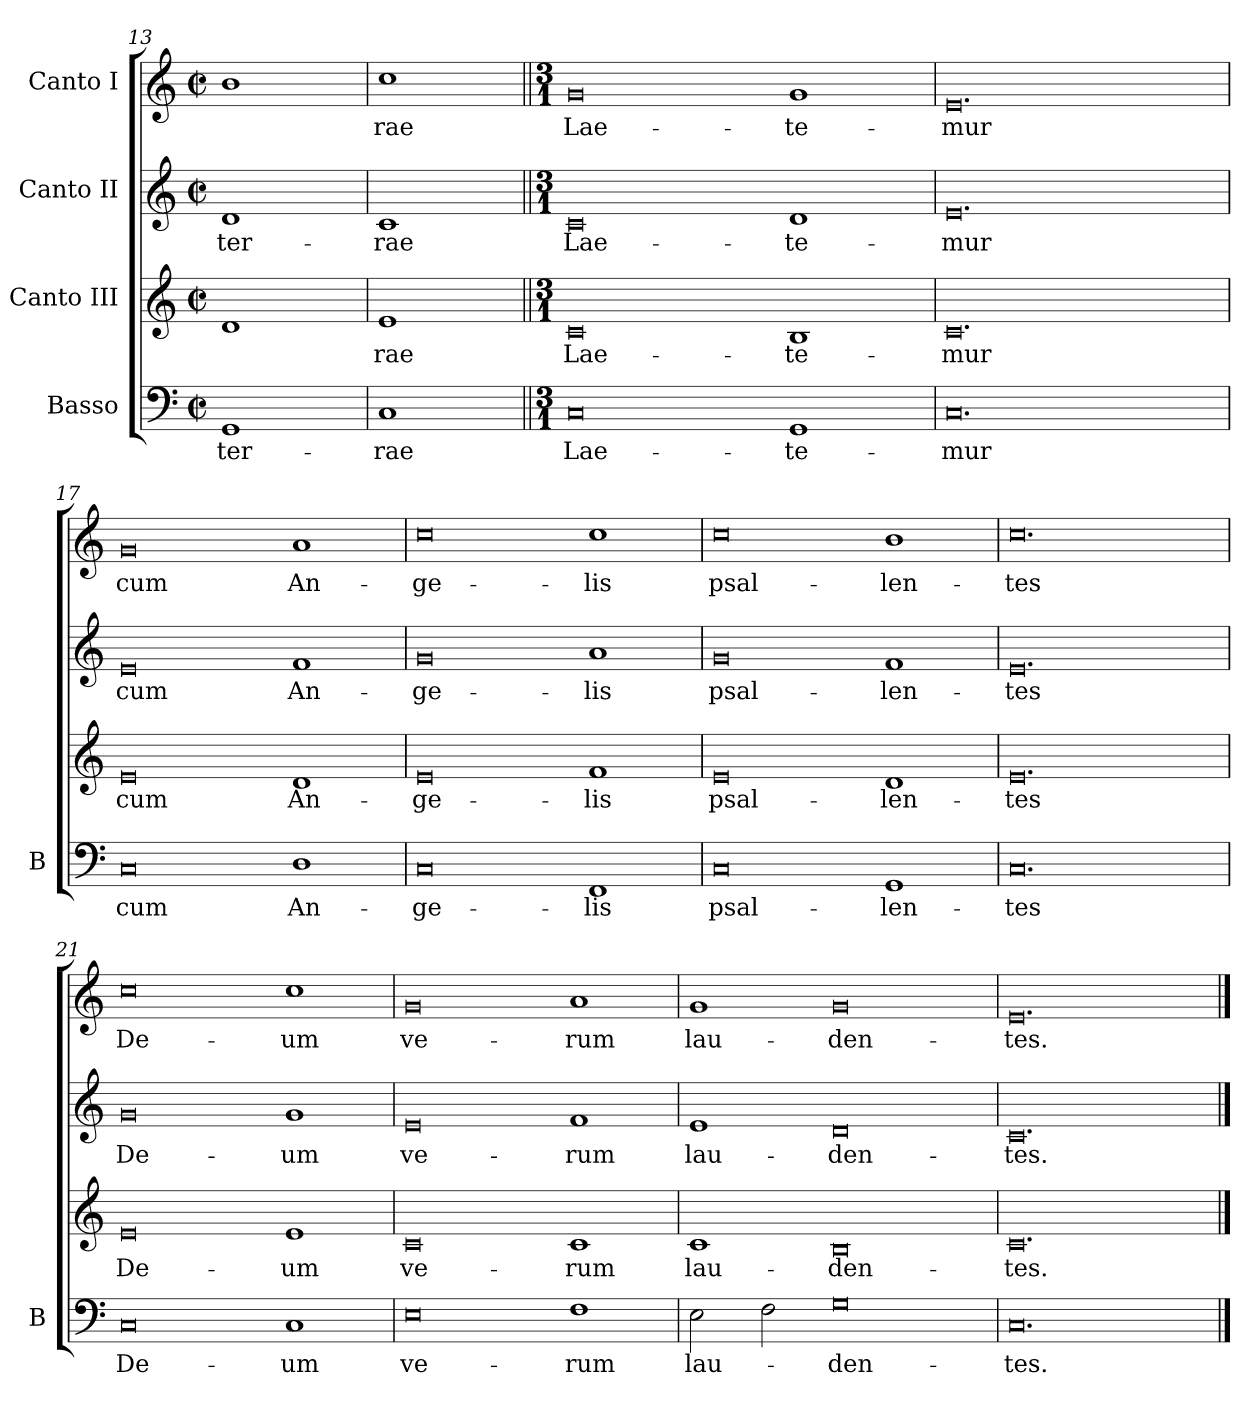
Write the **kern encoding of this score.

**kern	**text	**kern	**text	**kern	**text	**kern	**text
*part4	*part4	*part3	*part3	*part2	*part2	*part1	*part1
*staff4	*staff4	*staff3	*staff3	*staff2	*staff2	*staff1	*staff1
*I"Basso	*	*I"Canto III	*	*I"Canto II	*	*I"Canto I	*
*I'B	*	*	*	*	*	*	*
*clefF4	*	*clefG2	*	*clefG2	*	*clefG2	*
*k[]	*	*k[]	*	*k[]	*	*k[]	*
*M2/2	*	*M2/2	*	*M2/2	*	*M2/2	*
*met(c|)	*	*met(c|)	*	*met(c|)	*	*met(c|)	*
=13	=13	=13	=13	=13	=13	=13	=13
1GG	ter-	1d	.	1d	ter-	1b	.
=14	=14	=14	=14	=14	=14	=14	=14
1C	-rae	1e	-rae	1c	-rae	1cc	-rae
=15||	=15||	=15||	=15||	=15||	=15||	=15||	=15||
*M3/1	*	*M3/1	*	*M3/1	*	*M3/1	*
0C	Lae-	0c	Lae-	0c	Lae-	0g	Lae-
1GG	-te-	1B	-te-	1d	-te-	1g	-te-
=16	=16	=16	=16	=16	=16	=16	=16
0.C	-mur	0.c	-mur	0.e	-mur	0.e	-mur
=17	=17	=17	=17	=17	=17	=17	=17
0C	cum	0e	cum	0e	cum	0g	cum
1D	An-	1d	An-	1f	An-	1a	An-
=18	=18	=18	=18	=18	=18	=18	=18
0C	-ge-	0e	-ge-	0g	-ge-	0cc	-ge-
1FF	-lis	1f	-lis	1a	-lis	1cc	-lis
=19	=19	=19	=19	=19	=19	=19	=19
0C	psal-	0e	psal-	0g	psal-	0cc	psal-
1GG	-len-	1d	-len-	1f	-len-	1b	-len-
=20	=20	=20	=20	=20	=20	=20	=20
0.C	-tes	0.e	-tes	0.e	-tes	0.cc	-tes
=21	=21	=21	=21	=21	=21	=21	=21
0C	De-	0e	De-	0g	De-	0cc	De-
1C	-um	1e	-um	1g	-um	1cc	-um
=22	=22	=22	=22	=22	=22	=22	=22
0E	ve-	0c	ve-	0e	ve-	0g	ve-
1F	-rum	1c	-rum	1f	-rum	1a	-rum
=23	=23	=23	=23	=23	=23	=23	=23
2E\	lau-	1c	lau-	1e	lau-	1g	lau-
2F\	.	.	.	.	.	.	.
0G	-den-	0B	-den-	0d	-den-	0g	-den-
=24	=24	=24	=24	=24	=24	=24	=24
0.C	-tes.	0.c	-tes.	0.c	-tes.	0.e	-tes.
==	==	==	==	==	==	==	==
*-	*-	*-	*-	*-	*-	*-	*-
